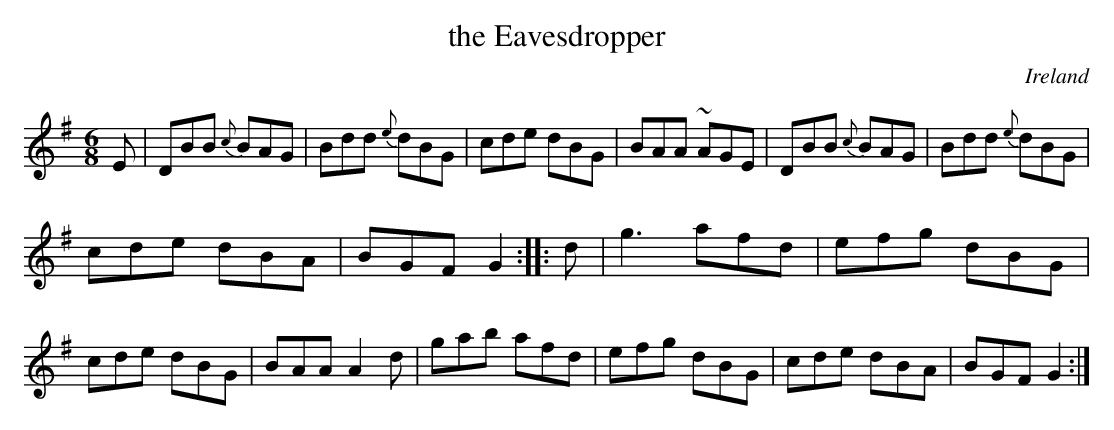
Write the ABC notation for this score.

X:1
T:the Eavesdropper
M:6/8
O:Ireland
K:G major
E|\
DBB {c}BAG|Bdd {e}dBG|cde dBG|BAA ~AGE|\
DBB {c}BAG|Bdd {e}dBG|
cde dBA|BGF G2 ::\
d|\
g3 afd|efg dBG|
cde dBG|BAA A2d|\
gab afd|efg dBG|cde dBA|BGF G2:|
